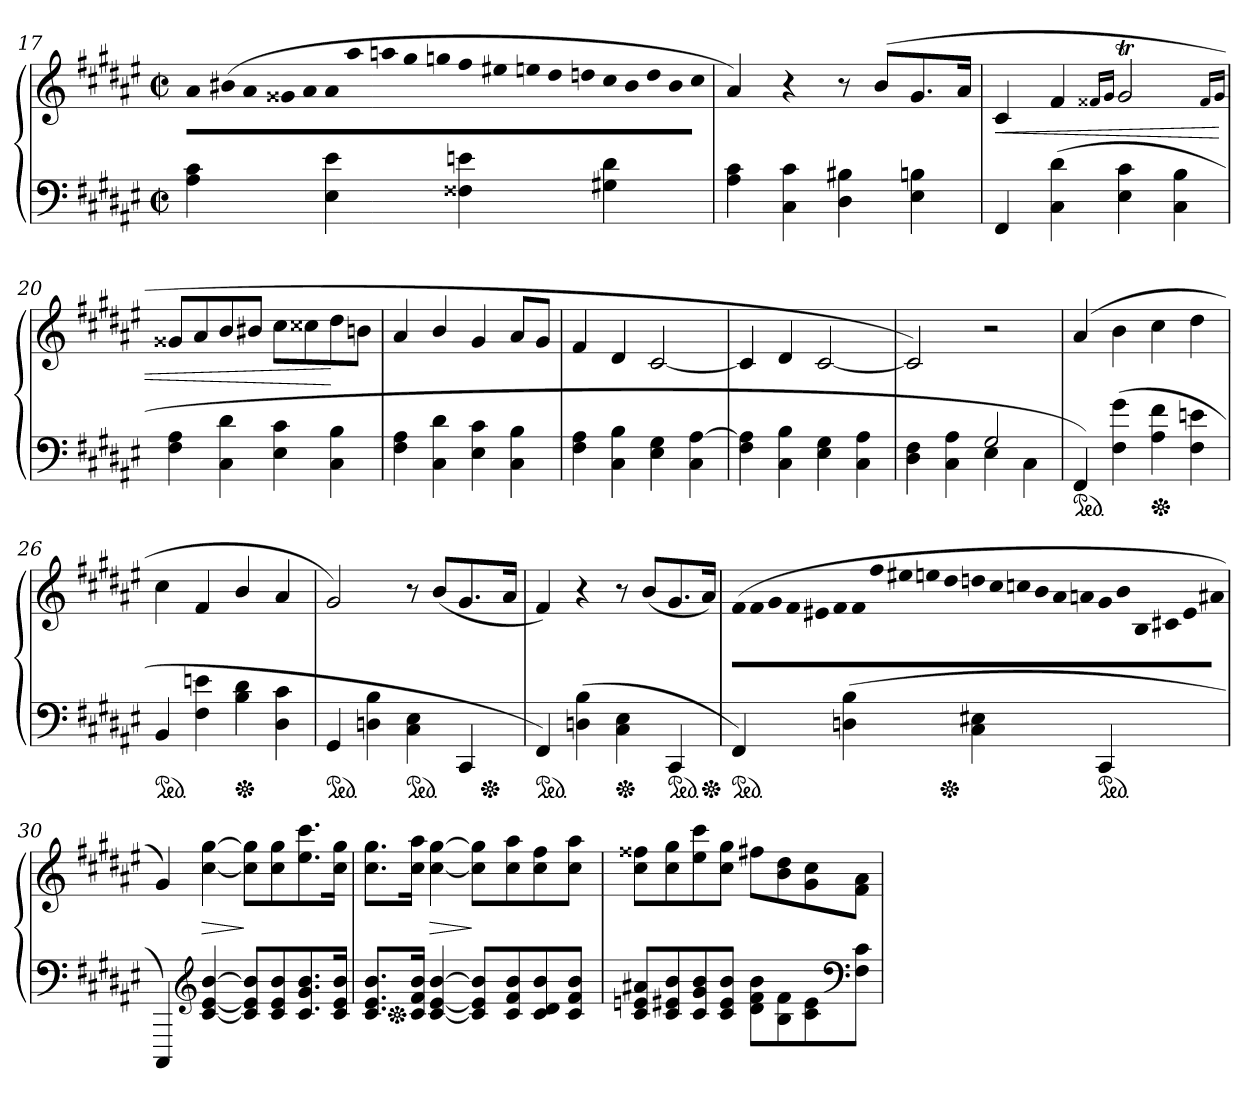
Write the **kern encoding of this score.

**kern	**kern	**dynam
*part1	*part1	*part1
*staff2	*staff1	*staff1/2
*clefF4	*clefG2	*
*k[f#c#g#d#a#e#]	*k[f#c#g#d#a#e#]	*
*F#:	*F#:	*
*M2/2	*M2/2	*
*met(c|)	*met(c|)	*
*	*Xtuplet	*
=17	=17	=17
!	!LO:N:vis=8	!
4A# 4c#	20a#!\L	.
!	!LO:N:vis=8	!
.	(>20b#X!	.
!	!LO:N:vis=8	!
.	20a#!	.
!	!LO:N:vis=8	!
.	20g##X!	.
!	!LO:N:vis=8	!
.	20a#!	.
!	!LO:N:vis=8	!
4E# 4e#	20a#!	.
!	!LO:N:vis=8	!
.	20aa#!	.
!	!LO:N:vis=8	!
.	20aan!	.
!	!LO:N:vis=8	!
.	20gg#!	.
!	!LO:N:vis=8	!
.	20ggn!	.
!	!LO:N:vis=8	!
4F##X 4en	20ff#!	.
!	!LO:N:vis=8	!
.	20ee#X!	.
!	!LO:N:vis=8	!
.	20een!	.
!	!LO:N:vis=8	!
.	20dd#!	.
!	!LO:N:vis=8	!
.	20ddn!	.
!	!LO:N:vis=8	!
4G#X 4d#	20cc#!	.
!	!LO:N:vis=8	!
.	20b#!	.
!	!LO:N:vis=8	!
.	20dd!	.
!	!LO:N:vis=8	!
.	20b#!	.
!	!LO:N:vis=8	!
.	20cc#!J	.
=18	=18	=18
4A# 4c#	4a#)	.
4C# 4c#	4r	.
4D# 4B#X	8r	.
.	(>8bL	.
4E# 4Bn	8.g#	.
.	16a#Jk	.
=19	=19	=19
4FF#	4c#	<
(>4C# 4d#	4f#	.
.	16qqf##X/LL	.
.	16qqg#/JJ	.
4E# 4c#	2g#T	.
4C# 4B	.	.
.	16qqf##/LL	.
.	16qqg#/JJ	.
=20	=20	=20
4F# 4A#	8g##XL	.
.	8a#	.
4C# 4d#	8b	.
.	8b#XJ	.
4E# 4c#	8cc#L	.
.	8cc##X	.
4C# 4B	8dd#	[
.	8bnJ	.
=21	=21	=21
4F# 4A#	4a#	.
4C# 4d#	4b/	.
4E# 4c#	4g#	.
4C# 4B	8a#L	.
.	8g#J	.
=22	=22	=22
4F# 4A#	4f#	.
4C# 4B	4d#	.
4E# 4G#	[2c#	.
4C# [4A#	.	.
=23	=23	=23
4F# 4A#]	4c#]	.
4C# 4B	4d#	.
4E# 4G#	[2c#	.
4C# 4A#	.	.
=24	=24	=24
*^	*	*
2rcyy	4D# 4F#	2c#])	.
.	4C# 4A#	.	.
2G#	4E#	2r	.
.	4C#	.	.
*v	*v	*	*
=25	=25	=25
*ped	*	*
4FF#)	(>4a#/	.
(>4F# 4g#	4b\	.
*Xped	*	*
4A# 4f#	4cc#	.
4F# 4en	4dd#	.
=26	=26	=26
*ped	*	*
4BB	4cc#\	.
4F# 4en	4f#	.
*Xped	*	*
4B 4d#	4b/	.
4D# 4c#	4a#/	.
=27	=27	=27
*ped	*	*
*	*^	*
4GG#	2g#)	2ryy	.
4Dn 4B	.	.	.
*ped	*	*	*
4C# 4E#	8r	4ryy	.
.	(<8bL	.	.
4CC#	8.g#	16.ryy	.
*Xped	*	*	*
.	.	8ryy	.
.	16a#Jk	.	.
.	.	32ryy	.
*	*v	*v	*
=28	=28	=28
*ped	*	*
4FF#)	4f#)	.
(>4Dn 4B	4r	.
*Xped	*	*
4C# 4E#	8r	.
.	(<8bL	.
*ped	*	*
4CC#	8.g#	.
*Xped	*	*
.	16a#Jk)	.
=29	=29	=29
!	!LO:N:vis=8	!
*ped	*	*
4FF#)	(>22f#!\L	.
!	!LO:N:vis=8	!
.	22f#!	.
!	!LO:N:vis=8	!
.	22g#!	.
!	!LO:N:vis=8	!
.	22f#!	.
!	!LO:N:vis=8	!
.	22e#X!	.
!	!LO:N:vis=8	!
.	22f#!	.
(>4Dn 4B	.	.
!	!LO:N:vis=8	!
.	22f#!	.
!	!LO:N:vis=8	!
.	22ff#!	.
!	!LO:N:vis=8	!
.	22ee#X!	.
!	!LO:N:vis=8	!
.	22een!	.
!	!LO:N:vis=8	!
*Xped	*	*
.	22dd#!	.
!	!LO:N:vis=8	!
4C# 4E#X	24ddn!	.
!	!LO:N:vis=8	!
.	24cc#!	.
!	!LO:N:vis=8	!
.	24ccn!	.
!	!LO:N:vis=8	!
.	24b!	.
!	!LO:N:vis=8	!
.	24a#!	.
!	!LO:N:vis=8	!
.	24an!	.
!	!LO:N:vis=8	!
*ped	*	*
4CC#	24g#!	.
!	!LO:N:vis=8	!
.	24b!	.
!	!LO:N:vis=8	!
.	24B!	.
!	!LO:N:vis=8	!
.	24c#X!	.
!	!LO:N:vis=8	!
.	24e#!	.
!	!LO:N:vis=8	!
.	24a#X!J	.
=30	=30	=30
4CCC#)	4g#)	.
*clefG2	*	*
[4c# [4e# [4b	[4cc# [4gg#	>
8c#] 8e#] 8b]L	8cc#] 8gg#]L	]
8c# 8e# 8b	8cc# 8gg#	.
8.c# 8.g# 8.b	8.ee# 8.ccc#	.
16c# 16e# 16bJk	16cc# 16gg#Jk	.
=31	=31	=31
*	*^	*
8.c# 8.e# 8.bL	8.cc# 8.gg#L	16.ryy	.
*Xped	*	*	*
.	.	2ryy	.
16c# 16f# 16bJk	16cc# 16aa#Jk	.	.
[4c# [4e# [4b	[4cc# [4gg#	.	>
8c#] 8e#] 8b]L	8cc#] 8gg#]L	.	]
.	.	4ryy	.
8c# 8f# 8b	8cc# 8aa#	.	.
8c# 8d# 8b	8cc# 8ff#	.	.
.	.	8ryy	.
8c# 8f# 8bJ	8cc# 8aa#J	.	.
.	.	32ryy	.
*	*v	*v	*
=32	=32	=32
8c# 8en 8a#XL	8cc# 8ff##XL	.
8c# 8e#X 8b	8cc# 8gg#	.
8c# 8g# 8b	8ee# 8ccc#	.
8c# 8e# 8bJ	8cc# 8gg#J	.
8d#\ 8f#\ 8b\L	8ff#XL	.
8B 8f#	8b 8dd#	.
8c# 8e#	8g# 8cc#	.
*clefF4	*	*
8F# 8c#J	8f# 8a#J	.
=	=	=
*-	*-	*-
